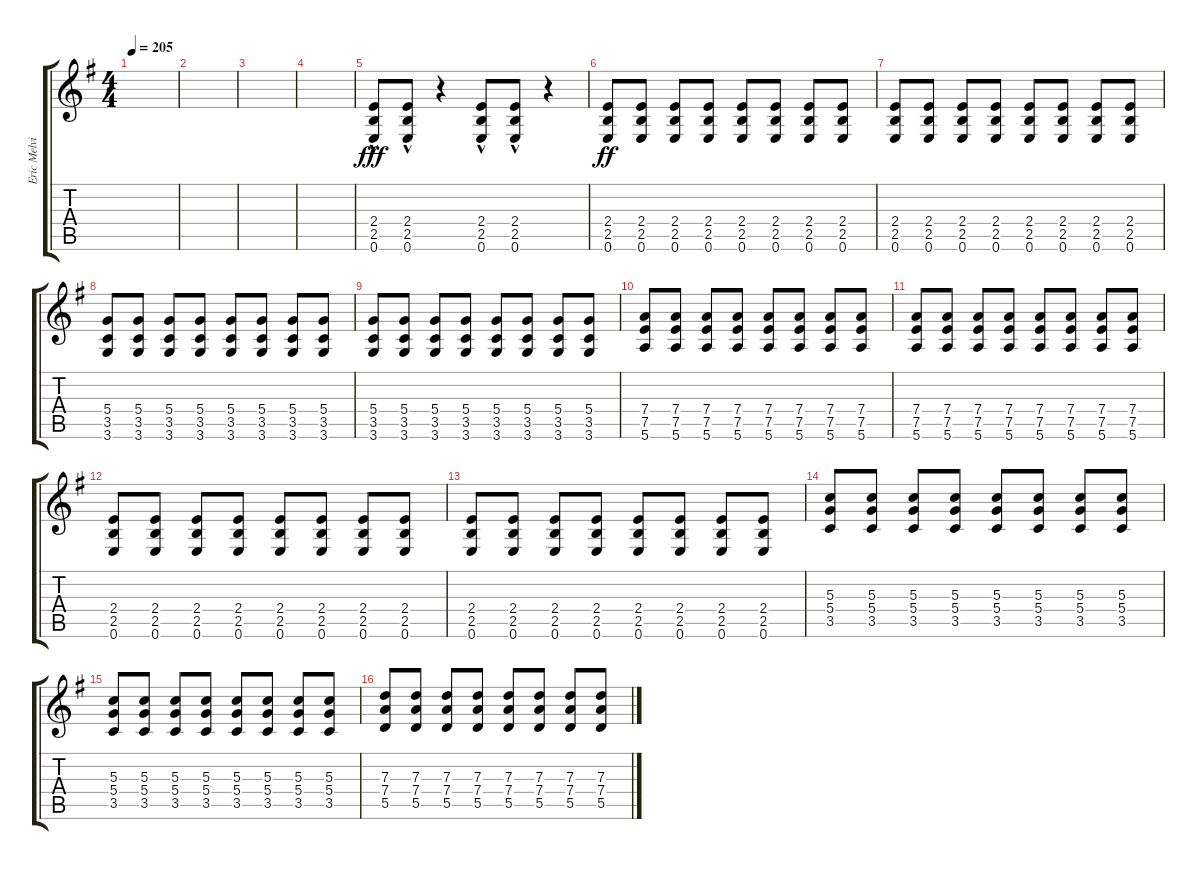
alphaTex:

\track ("Eric Melvin" "Eric Melvi") {instrument overdrivenguitar}
\staff {score tabs}
\tuning (E4 B3 G3 D3 A2 E2) {hide}
\ts (4 4)
\tempo 205
\clef g2
\ks eminor
|
|
|
|
(2.4{hac} 2.5{hac} 0.6{hac}).8{dy fff} (2.4{hac} 2.5{hac} 0.6{hac}).8 r.4 (2.4{hac} 2.5{hac} 0.6{hac}).8 (2.4{hac} 2.5{hac} 0.6{hac}).8 r.4 |
(2.4 2.5 0.6).8{dy ff} (2.4 2.5 0.6).8 (2.4 2.5 0.6).8 (2.4 2.5 0.6).8 (2.4 2.5 0.6).8 (2.4 2.5 0.6).8 (2.4 2.5 0.6).8 (2.4 2.5 0.6).8 |
(2.4 2.5 0.6).8 (2.4 2.5 0.6).8 (2.4 2.5 0.6).8 (2.4 2.5 0.6).8 (2.4 2.5 0.6).8 (2.4 2.5 0.6).8 (2.4 2.5 0.6).8 (2.4 2.5 0.6).8 |
(5.4 3.5 3.6).8 (5.4 3.5 3.6).8 (5.4 3.5 3.6).8 (5.4 3.5 3.6).8 (5.4 3.5 3.6).8 (5.4 3.5 3.6).8 (5.4 3.5 3.6).8 (5.4 3.5 3.6).8 |
(5.4 3.5 3.6).8 (5.4 3.5 3.6).8 (5.4 3.5 3.6).8 (5.4 3.5 3.6).8 (5.4 3.5 3.6).8 (5.4 3.5 3.6).8 (5.4 3.5 3.6).8 (5.4 3.5 3.6).8 |
(7.4 7.5 5.6).8 (7.4 7.5 5.6).8 (7.4 7.5 5.6).8 (7.4 7.5 5.6).8 (7.4 7.5 5.6).8 (7.4 7.5 5.6).8 (7.4 7.5 5.6).8 (7.4 7.5 5.6).8 |
(7.4 7.5 5.6).8 (7.4 7.5 5.6).8 (7.4 7.5 5.6).8 (7.4 7.5 5.6).8 (7.4 7.5 5.6).8 (7.4 7.5 5.6).8 (7.4 7.5 5.6).8 (7.4 7.5 5.6).8 |
(2.4 2.5 0.6).8 (2.4 2.5 0.6).8 (2.4 2.5 0.6).8 (2.4 2.5 0.6).8 (2.4 2.5 0.6).8 (2.4 2.5 0.6).8 (2.4 2.5 0.6).8 (2.4 2.5 0.6).8 |
(2.4 2.5 0.6).8 (2.4 2.5 0.6).8 (2.4 2.5 0.6).8 (2.4 2.5 0.6).8 (2.4 2.5 0.6).8 (2.4 2.5 0.6).8 (2.4 2.5 0.6).8 (2.4 2.5 0.6).8 |
(5.3 5.4 3.5).8 (5.3 5.4 3.5).8 (5.3 5.4 3.5).8 (5.3 5.4 3.5).8 (5.3 5.4 3.5).8 (5.3 5.4 3.5).8 (5.3 5.4 3.5).8 (5.3 5.4 3.5).8 |
(5.3 5.4 3.5).8 (5.3 5.4 3.5).8 (5.3 5.4 3.5).8 (5.3 5.4 3.5).8 (5.3 5.4 3.5).8 (5.3 5.4 3.5).8 (5.3 5.4 3.5).8 (5.3 5.4 3.5).8 |
(7.3 7.4 5.5).8 (7.3 7.4 5.5).8 (7.3 7.4 5.5).8 (7.3 7.4 5.5).8 (7.3 7.4 5.5).8 (7.3 7.4 5.5).8 (7.3 7.4 5.5).8 (7.3 7.4 5.5).8
